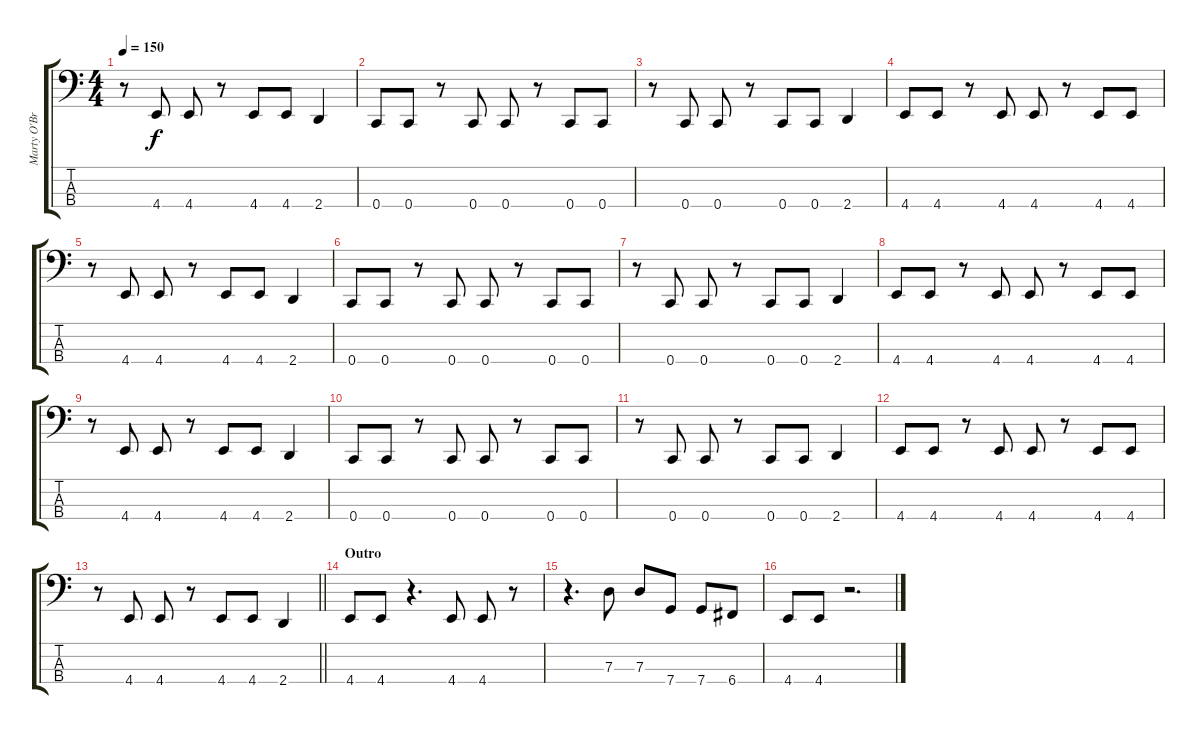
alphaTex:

\track ("Marty O'Brien" "Marty O'Br") {instrument electricbasspick}
\staff {score tabs}
\tuning (F2 C2 G1 C1) {hide}
\ts (4 4)
\tempo 150
\clef f4
\ks c
r.8{dy f} 4.4.8 4.4.8 r.8 4.4.8 4.4.8 2.4.4 |
0.4.8 0.4.8 r.8 0.4.8 0.4.8 r.8 0.4.8 0.4.8 |
r.8 0.4.8 0.4.8 r.8 0.4.8 0.4.8 2.4.4 |
4.4.8 4.4.8 r.8 4.4.8 4.4.8 r.8 4.4.8 4.4.8 |
r.8 4.4.8 4.4.8 r.8 4.4.8 4.4.8 2.4.4 |
0.4.8 0.4.8 r.8 0.4.8 0.4.8 r.8 0.4.8 0.4.8 |
r.8 0.4.8 0.4.8 r.8 0.4.8 0.4.8 2.4.4 |
4.4.8 4.4.8 r.8 4.4.8 4.4.8 r.8 4.4.8 4.4.8 |
r.8 4.4.8 4.4.8 r.8 4.4.8 4.4.8 2.4.4 |
0.4.8 0.4.8 r.8 0.4.8 0.4.8 r.8 0.4.8 0.4.8 |
r.8 0.4.8 0.4.8 r.8 0.4.8 0.4.8 2.4.4 |
4.4.8 4.4.8 r.8 4.4.8 4.4.8 r.8 4.4.8 4.4.8 |
\barLineRight lightlight
r.8 4.4.8 4.4.8 r.8 4.4.8 4.4.8 2.4.4 |
\section ("" "Outro")
4.4.8 4.4.8 r.4{d} 4.4.8 4.4.8 r.8 |
r.4{d} 7.3.8 7.3.8 7.4.8 7.4.8 6.4.8 |
4.4.8 4.4.8 r.2{d}
